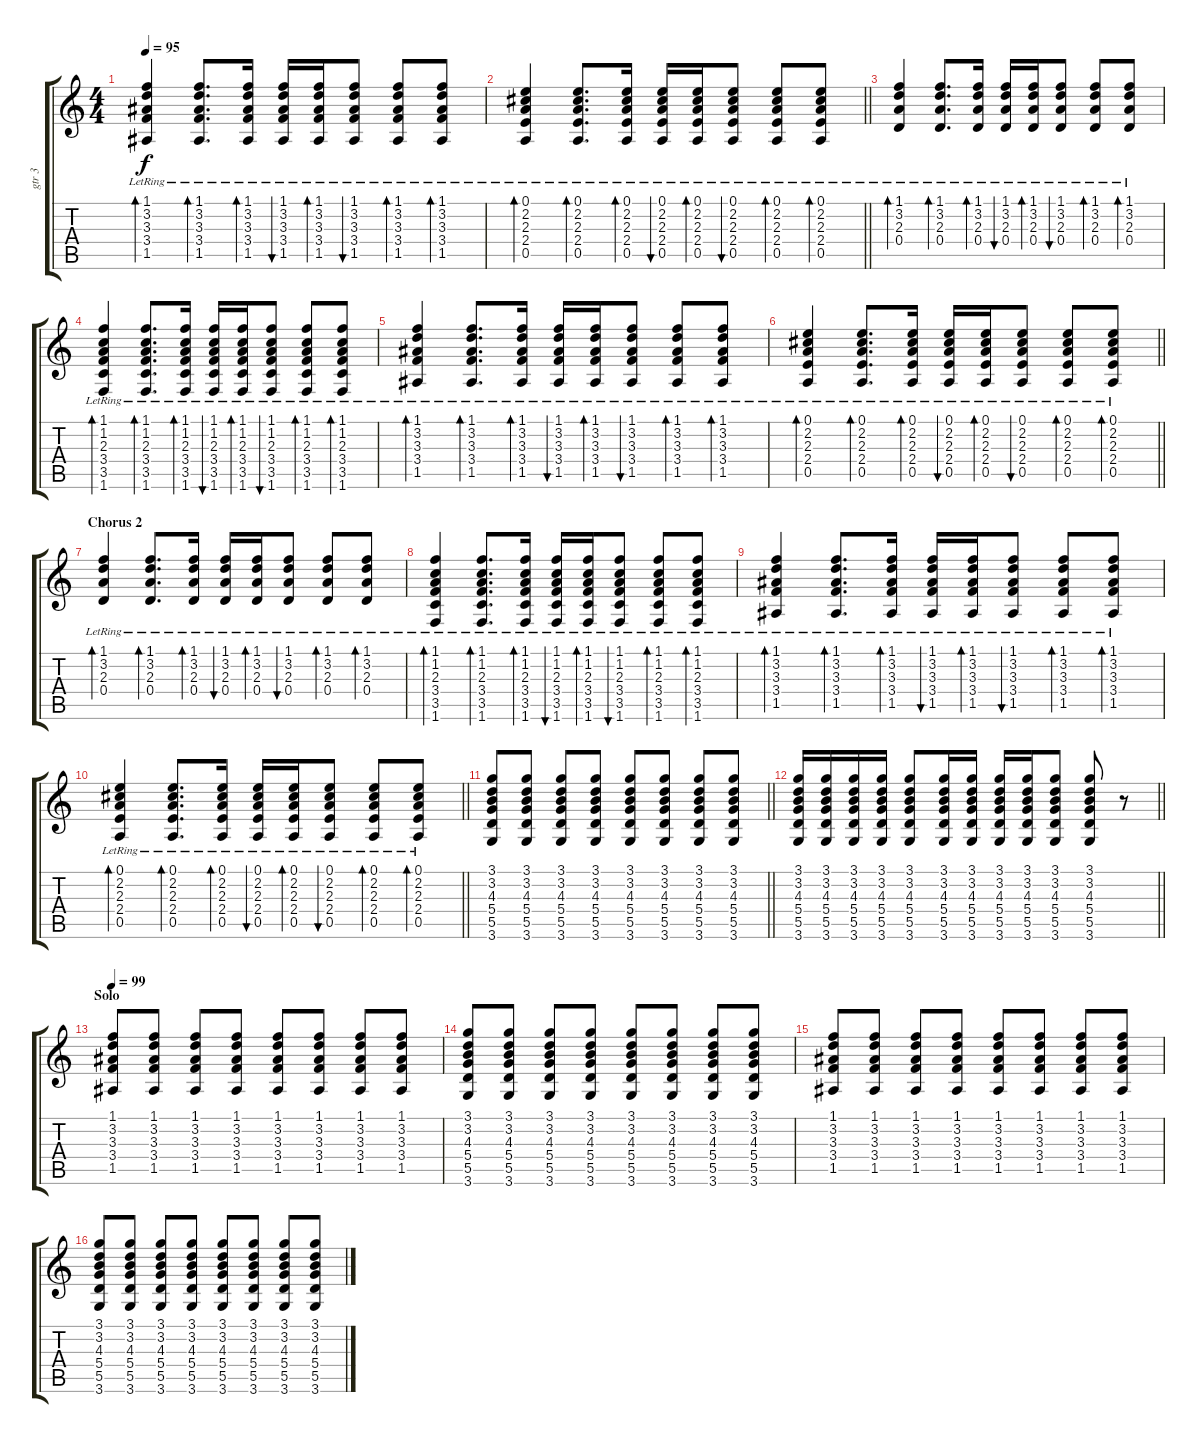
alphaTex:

\track ("gtr 3" "gtr 3") {instrument acousticguitarsteel}
\staff {score tabs}
\tuning (E4 B3 G3 D3 A2 E2) {hide}
\ts (4 4)
\tempo 95
\clef g2
\ks c
(1.1{lr} 3.2{lr} 3.3{lr} 3.4{lr} 1.5{lr}).4{bd 60 dy f} (1.1{lr} 3.2{lr} 3.3{lr} 3.4{lr} 1.5{lr}).8{d bd 60} (1.1{lr} 3.2{lr} 3.3{lr} 3.4{lr} 1.5{lr}).16{bd 60} (1.1{lr} 3.2{lr} 3.3{lr} 3.4{lr} 1.5{lr}).16{bu 60} (1.1{lr} 3.2{lr} 3.3{lr} 3.4{lr} 1.5{lr}).16{bd 60} (1.1{lr} 3.2{lr} 3.3{lr} 3.4{lr} 1.5{lr}).8{bu 60} (1.1{lr} 3.2{lr} 3.3{lr} 3.4{lr} 1.5{lr}).8{bd 60} (1.1{lr} 3.2{lr} 3.3{lr} 3.4{lr} 1.5{lr}).8{bd 60} |
\barLineRight lightlight
(0.1{lr} 2.2{lr} 2.3{lr} 2.4{lr} 0.5{lr}).4{bd 60} (0.1{lr} 2.2{lr} 2.3{lr} 2.4{lr} 0.5{lr}).8{d bd 60} (0.1{lr} 2.2{lr} 2.3{lr} 2.4{lr} 0.5{lr}).16{bd 60} (0.1{lr} 2.2{lr} 2.3{lr} 2.4{lr} 0.5{lr}).16{bu 60} (0.1{lr} 2.2{lr} 2.3{lr} 2.4{lr} 0.5{lr}).16{bd 60} (0.1{lr} 2.2{lr} 2.3{lr} 2.4{lr} 0.5{lr}).8{bu 60} (0.1{lr} 2.2{lr} 2.3{lr} 2.4{lr} 0.5{lr}).8{bd 60} (0.1{lr} 2.2{lr} 2.3{lr} 2.4{lr} 0.5{lr}).8{bd 60} |
(1.1{lr} 3.2{lr} 2.3{lr} 0.4{lr}).4{bd 60} (1.1{lr} 3.2{lr} 2.3{lr} 0.4{lr}).8{d bd 60} (1.1{lr} 3.2{lr} 2.3{lr} 0.4{lr}).16{bd 60} (1.1{lr} 3.2{lr} 2.3{lr} 0.4{lr}).16{bu 60} (1.1{lr} 3.2{lr} 2.3{lr} 0.4{lr}).16{bd 60} (1.1{lr} 3.2{lr} 2.3{lr} 0.4{lr}).8{bu 60} (1.1{lr} 3.2{lr} 2.3{lr} 0.4{lr}).8{bd 60} (1.1{lr} 3.2{lr} 2.3{lr} 0.4{lr}).8{bd 60} |
(1.1{lr} 1.2{lr} 2.3{lr} 3.4{lr} 3.5{lr} 1.6{lr}).4{bd 60} (1.1{lr} 1.2{lr} 2.3{lr} 3.4{lr} 3.5{lr} 1.6{lr}).8{d bd 60} (1.1{lr} 1.2{lr} 2.3{lr} 3.4{lr} 3.5{lr} 1.6{lr}).16{bd 60} (1.1{lr} 1.2{lr} 2.3{lr} 3.4{lr} 3.5{lr} 1.6{lr}).16{bu 60} (1.1{lr} 1.2{lr} 2.3{lr} 3.4{lr} 3.5{lr} 1.6{lr}).16{bd 60} (1.1{lr} 1.2{lr} 2.3{lr} 3.4{lr} 3.5{lr} 1.6{lr}).8{bu 60} (1.1{lr} 1.2{lr} 2.3{lr} 3.4{lr} 3.5{lr} 1.6{lr}).8{bd 60} (1.1{lr} 1.2{lr} 2.3{lr} 3.4{lr} 3.5{lr} 1.6{lr}).8{bd 60} |
(1.1{lr} 3.2{lr} 3.3{lr} 3.4{lr} 1.5{lr}).4{bd 60} (1.1{lr} 3.2{lr} 3.3{lr} 3.4{lr} 1.5{lr}).8{d bd 60} (1.1{lr} 3.2{lr} 3.3{lr} 3.4{lr} 1.5{lr}).16{bd 60} (1.1{lr} 3.2{lr} 3.3{lr} 3.4{lr} 1.5{lr}).16{bu 60} (1.1{lr} 3.2{lr} 3.3{lr} 3.4{lr} 1.5{lr}).16{bd 60} (1.1{lr} 3.2{lr} 3.3{lr} 3.4{lr} 1.5{lr}).8{bu 60} (1.1{lr} 3.2{lr} 3.3{lr} 3.4{lr} 1.5{lr}).8{bd 60} (1.1{lr} 3.2{lr} 3.3{lr} 3.4{lr} 1.5{lr}).8{bd 60} |
\barLineRight lightlight
(0.1{lr} 2.2{lr} 2.3{lr} 2.4{lr} 0.5{lr}).4{bd 60} (0.1{lr} 2.2{lr} 2.3{lr} 2.4{lr} 0.5{lr}).8{d bd 60} (0.1{lr} 2.2{lr} 2.3{lr} 2.4{lr} 0.5{lr}).16{bd 60} (0.1{lr} 2.2{lr} 2.3{lr} 2.4{lr} 0.5{lr}).16{bu 60} (0.1{lr} 2.2{lr} 2.3{lr} 2.4{lr} 0.5{lr}).16{bd 60} (0.1{lr} 2.2{lr} 2.3{lr} 2.4{lr} 0.5{lr}).8{bu 60} (0.1{lr} 2.2{lr} 2.3{lr} 2.4{lr} 0.5{lr}).8{bd 60} (0.1{lr} 2.2{lr} 2.3{lr} 2.4{lr} 0.5{lr}).8{bd 60} |
\section ("" "Chorus 2")
(1.1{lr} 3.2{lr} 2.3{lr} 0.4{lr}).4{bd 60} (1.1{lr} 3.2{lr} 2.3{lr} 0.4{lr}).8{d bd 60} (1.1{lr} 3.2{lr} 2.3{lr} 0.4{lr}).16{bd 60} (1.1{lr} 3.2{lr} 2.3{lr} 0.4{lr}).16{bu 60} (1.1{lr} 3.2{lr} 2.3{lr} 0.4{lr}).16{bd 60} (1.1{lr} 3.2{lr} 2.3{lr} 0.4{lr}).8{bu 60} (1.1{lr} 3.2{lr} 2.3{lr} 0.4{lr}).8{bd 60} (1.1{lr} 3.2{lr} 2.3{lr} 0.4{lr}).8{bd 60} |
(1.1{lr} 1.2{lr} 2.3{lr} 3.4{lr} 3.5{lr} 1.6{lr}).4{bd 60} (1.1{lr} 1.2{lr} 2.3{lr} 3.4{lr} 3.5{lr} 1.6{lr}).8{d bd 60} (1.1{lr} 1.2{lr} 2.3{lr} 3.4{lr} 3.5{lr} 1.6{lr}).16{bd 60} (1.1{lr} 1.2{lr} 2.3{lr} 3.4{lr} 3.5{lr} 1.6{lr}).16{bu 60} (1.1{lr} 1.2{lr} 2.3{lr} 3.4{lr} 3.5{lr} 1.6{lr}).16{bd 60} (1.1{lr} 1.2{lr} 2.3{lr} 3.4{lr} 3.5{lr} 1.6{lr}).8{bu 60} (1.1{lr} 1.2{lr} 2.3{lr} 3.4{lr} 3.5{lr} 1.6{lr}).8{bd 60} (1.1{lr} 1.2{lr} 2.3{lr} 3.4{lr} 3.5{lr} 1.6{lr}).8{bd 60} |
(1.1{lr} 3.2{lr} 3.3{lr} 3.4{lr} 1.5{lr}).4{bd 60} (1.1{lr} 3.2{lr} 3.3{lr} 3.4{lr} 1.5{lr}).8{d bd 60} (1.1{lr} 3.2{lr} 3.3{lr} 3.4{lr} 1.5{lr}).16{bd 60} (1.1{lr} 3.2{lr} 3.3{lr} 3.4{lr} 1.5{lr}).16{bu 60} (1.1{lr} 3.2{lr} 3.3{lr} 3.4{lr} 1.5{lr}).16{bd 60} (1.1{lr} 3.2{lr} 3.3{lr} 3.4{lr} 1.5{lr}).8{bu 60} (1.1{lr} 3.2{lr} 3.3{lr} 3.4{lr} 1.5{lr}).8{bd 60} (1.1{lr} 3.2{lr} 3.3{lr} 3.4{lr} 1.5{lr}).8{bd 60} |
\barLineRight lightlight
(0.1{lr} 2.2{lr} 2.3{lr} 2.4{lr} 0.5{lr}).4{bd 60} (0.1{lr} 2.2{lr} 2.3{lr} 2.4{lr} 0.5{lr}).8{d bd 60} (0.1{lr} 2.2{lr} 2.3{lr} 2.4{lr} 0.5{lr}).16{bd 60} (0.1{lr} 2.2{lr} 2.3{lr} 2.4{lr} 0.5{lr}).16{bu 60} (0.1{lr} 2.2{lr} 2.3{lr} 2.4{lr} 0.5{lr}).16{bd 60} (0.1{lr} 2.2{lr} 2.3{lr} 2.4{lr} 0.5{lr}).8{bu 60} (0.1{lr} 2.2{lr} 2.3{lr} 2.4{lr} 0.5{lr}).8{bd 60} (0.1{lr} 2.2{lr} 2.3{lr} 2.4{lr} 0.5{lr}).8{bd 60} |
\barLineRight lightlight
(3.1 3.2 4.3 5.4 5.5 3.6).8 (3.1 3.2 4.3 5.4 5.5 3.6).8 (3.1 3.2 4.3 5.4 5.5 3.6).8 (3.1 3.2 4.3 5.4 5.5 3.6).8 (3.1 3.2 4.3 5.4 5.5 3.6).8 (3.1 3.2 4.3 5.4 5.5 3.6).8 (3.1 3.2 4.3 5.4 5.5 3.6).8 (3.1 3.2 4.3 5.4 5.5 3.6).8 |
\barLineRight lightlight
(3.1 3.2 4.3 5.4 5.5 3.6).16 (3.1 3.2 4.3 5.4 5.5 3.6).16 (3.1 3.2 4.3 5.4 5.5 3.6).16 (3.1 3.2 4.3 5.4 5.5 3.6).16 (3.1 3.2 4.3 5.4 5.5 3.6).8 (3.1 3.2 4.3 5.4 5.5 3.6).16 (3.1 3.2 4.3 5.4 5.5 3.6).16 (3.1 3.2 4.3 5.4 5.5 3.6).16 (3.1 3.2 4.3 5.4 5.5 3.6).16 (3.1 3.2 4.3 5.4 5.5 3.6).8 (3.1 3.2 4.3 5.4 5.5 3.6).8 r.8 |
\section ("" "Solo")
\tempo 99
(1.1 3.2 3.3 3.4 1.5).8{volume 11} (1.1 3.2 3.3 3.4 1.5).8 (1.1 3.2 3.3 3.4 1.5).8 (1.1 3.2 3.3 3.4 1.5).8 (1.1 3.2 3.3 3.4 1.5).8 (1.1 3.2 3.3 3.4 1.5).8 (1.1 3.2 3.3 3.4 1.5).8 (1.1 3.2 3.3 3.4 1.5).8 |
(3.1 3.2 4.3 5.4 5.5 3.6).8 (3.1 3.2 4.3 5.4 5.5 3.6).8 (3.1 3.2 4.3 5.4 5.5 3.6).8 (3.1 3.2 4.3 5.4 5.5 3.6).8 (3.1 3.2 4.3 5.4 5.5 3.6).8 (3.1 3.2 4.3 5.4 5.5 3.6).8 (3.1 3.2 4.3 5.4 5.5 3.6).8 (3.1 3.2 4.3 5.4 5.5 3.6).8 |
(1.1 3.2 3.3 3.4 1.5).8 (1.1 3.2 3.3 3.4 1.5).8 (1.1 3.2 3.3 3.4 1.5).8 (1.1 3.2 3.3 3.4 1.5).8 (1.1 3.2 3.3 3.4 1.5).8 (1.1 3.2 3.3 3.4 1.5).8 (1.1 3.2 3.3 3.4 1.5).8 (1.1 3.2 3.3 3.4 1.5).8 |
(3.1 3.2 4.3 5.4 5.5 3.6).8 (3.1 3.2 4.3 5.4 5.5 3.6).8 (3.1 3.2 4.3 5.4 5.5 3.6).8 (3.1 3.2 4.3 5.4 5.5 3.6).8 (3.1 3.2 4.3 5.4 5.5 3.6).8 (3.1 3.2 4.3 5.4 5.5 3.6).8 (3.1 3.2 4.3 5.4 5.5 3.6).8 (3.1 3.2 4.3 5.4 5.5 3.6).8
